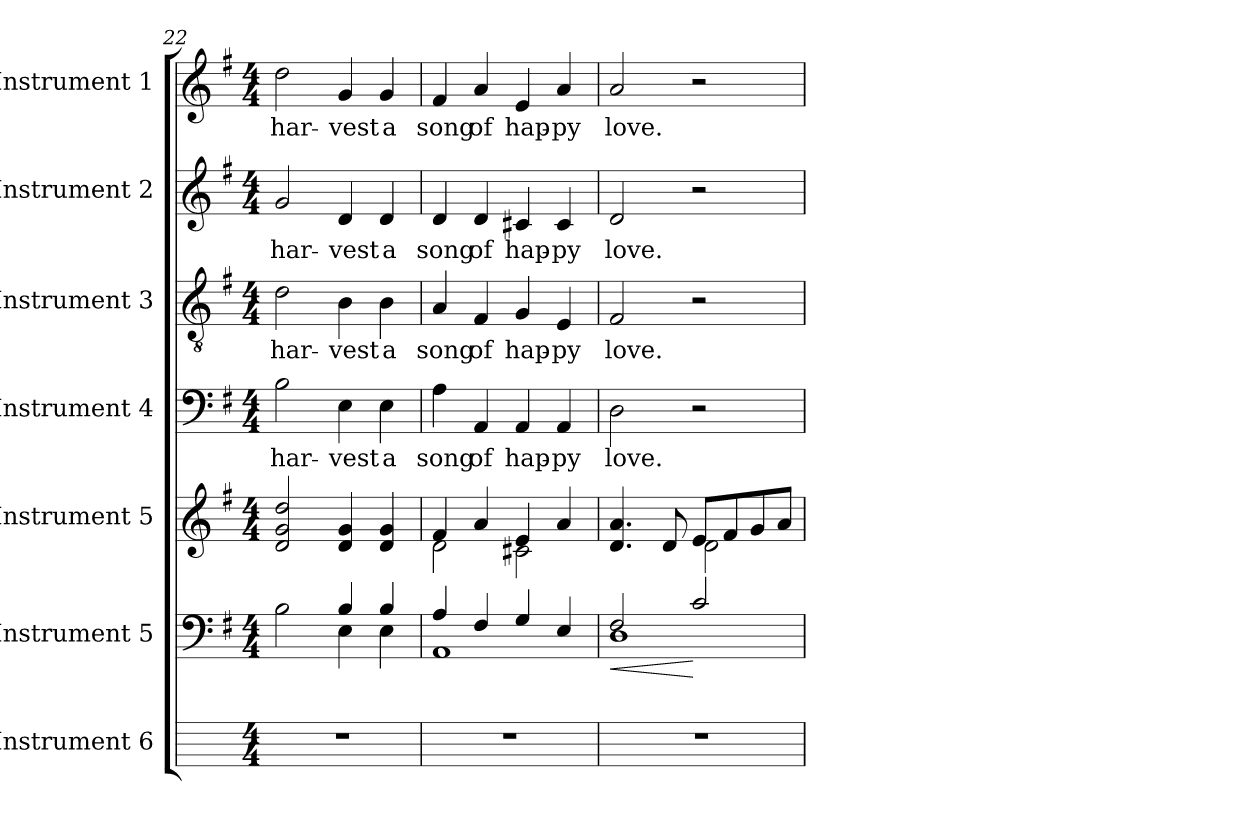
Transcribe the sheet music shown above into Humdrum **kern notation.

**kern	**kern	**dynam	**kern	**kern	**text	**kern	**text	**kern	**text	**kern	**text
*part7	*part6	*part6	*part5	*part4	*part4	*part3	*part3	*part2	*part2	*part1	*part1
*staff7	*staff6	*staff6	*staff5	*staff4	*staff4	*staff3	*staff3	*staff2	*staff2	*staff1	*staff1
*I"Instrument 6	*I"Instrument 5	*	*I"Instrument 5	*I"Instrument 4	*	*I"Instrument 3	*	*I"Instrument 2	*	*I"Instrument 1	*
*	*clefF4	*	*clefG2	*clefF4	*	*clefGv2	*	*clefG2	*	*clefG2	*
*k[]	*k[f#]	*	*k[f#]	*k[f#]	*	*k[f#]	*	*k[f#]	*	*k[f#]	*
*C:	*G:	*	*G:	*G:	*	*G:	*	*G:	*	*G:	*
*M4/4	*M4/4	*	*M4/4	*M4/4	*	*M4/4	*	*M4/4	*	*M4/4	*
=22	=22	=22	=22	=22	=22	=22	=22	=22	=22	=22	=22
*	*^	*	*	*	*	*	*	*	*	*	*
!	!	!	!	!	!	!LO:LY:b:cj	!	!LO:LY:b:cj	!	!LO:LY:b:cj	!	!LO:LY:b:cj
1r	2ryy	2B\	.	2g/ 2d/ 2dd/	2B\	har-	2d\	har-	2g/	har-	2dd\	har-
!	!	!	!	!	!	!LO:LY:b:cj	!	!LO:LY:b:cj	!	!LO:LY:b:cj	!	!LO:LY:b:cj
.	4B/	4E\	.	4d/ 4g/	4E\	-vest	4B\	-vest	4d/	-vest	4g/	-vest
!	!	!	!	!	!	!LO:LY:b:cj	!	!LO:LY:b:cj	!	!LO:LY:b:cj	!	!LO:LY:b:cj
.	4B/	4E\	.	4g/ 4d/	4E\	a	4B\	a	4d/	a	4g/	a
!!LO:PB:g=z
=23	=23	=23	=23	=23	=23	=23	=23	=23	=23	=23	=23	=23
*	*	*	*	*^	*	*	*	*	*	*	*	*
!	!	!	!	!	!	!	!LO:LY:b:cj	!	!LO:LY:b:cj	!	!LO:LY:b:cj	!	!LO:LY:b:cj
1r	4A/	1AA	.	4f#/	2d\	4A\	song	4A/	song	4d/	song	4f#/	song
!	!	!	!	!	!	!	!LO:LY:b:cj	!	!LO:LY:b:cj	!	!LO:LY:b:cj	!	!LO:LY:b:cj
.	4F#/	.	.	4a/	.	4AA/	of	4F#/	of	4d/	of	4a/	of
!	!	!	!	!	!	!	!LO:LY:b:cj	!	!LO:LY:b:cj	!	!LO:LY:b:cj	!	!LO:LY:b:cj
.	4G/	.	.	4e/	2c#X\	4AA/	hap-	4G/	hap-	4c#X/	hap-	4e/	hap-
!	!	!	!	!	!	!	!LO:LY:b:cj	!	!LO:LY:b:cj	!	!LO:LY:b:cj	!	!LO:LY:b:cj
.	4E/	.	.	4a/	.	4AA/	-py	4E/	-py	4c#/	-py	4a/	-py
=24	=24	=24	=24	=24	=24	=24	=24	=24	=24	=24	=24	=24	=24
!	!	!	!LO:HP:b	!	!	!	!LO:LY:b:cj	!	!LO:LY:b:cj	!	!LO:LY:b:cj	!	!LO:LY:b:cj
1r	2F#/	1D	<	4.d/ 4.a/	2ryy	2D\	love.	2F#/	love.	2d/	love.	2a/	love.
.	.	.	.	8d/	.	.	.	.	.	.	.	.	.
.	2c/	.	[	8e/L	2d\	2r	.	2r	.	2r	.	2r	.
.	.	.	.	8f#/	.	.	.	.	.	.	.	.	.
.	.	.	.	8g/	.	.	.	.	.	.	.	.	.
.	.	.	.	8a/J	.	.	.	.	.	.	.	.	.
*	*v	*v	*	*	*	*	*	*	*	*	*	*	*
*	*	*	*v	*v	*	*	*	*	*	*	*	*
=	=	=	=	=	=	=	=	=	=	=	=
*-	*-	*-	*-	*-	*-	*-	*-	*-	*-	*-	*-
